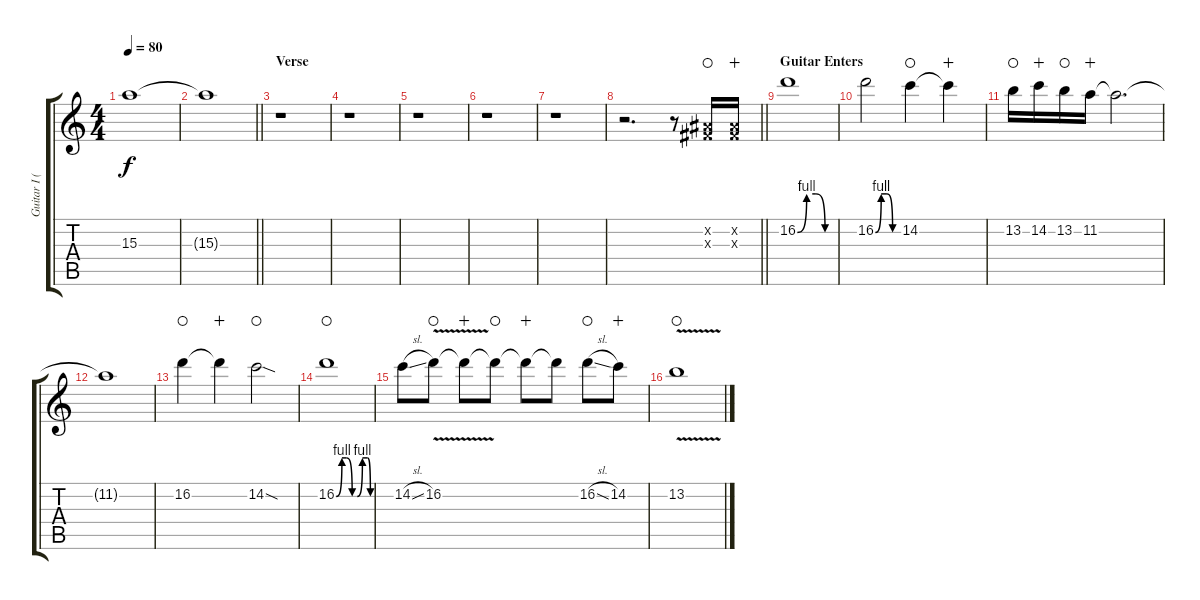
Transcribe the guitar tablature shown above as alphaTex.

\track ("Guitar I (Robin Finck)" "Guitar I (") {instrument overdrivenguitar}
\staff {score tabs}
\tuning (Eb4 Bb3 Gb3 Db3 Ab2 Eb2) {hide}
\ts (4 4)
\tempo 80
\clef g2
\ks c
15.3{t}.1{dy f} |
\barLineRight lightlight
15.3{t}.1 |
\section ("" "Verse")
r.1 |
r.1 |
r.1 |
r.1 |
r.1 |
\barLineRight lightlight
r.2{d} r.8 (0.2{x} 0.3{x}).16{waho} (0.2{x} 0.3{x}).16{wahc} |
\section ("" "Guitar Enters")
16.2{be (custom 0 0 15 4 30 4 45 0 60 0)}.1 |
16.2{be (custom 0 0 15 4 30 4 45 0 60 0)}.2 14.2.4{waho} 14.2{t}.4{wahc} |
13.2.16{waho} 14.2.16{wahc} 13.2.16{waho} 11.2.16{wahc} 11.2{t}.2{d} |
11.2{t}.1 |
16.2.4{waho} 16.2{t}.4{wahc} 14.2{sod}.2{waho} |
16.2{be (custom 0 0 10 4 18 4 28 0 37 0 46 4 55 4 60 0)}.1{waho} |
14.2{sl}.8 16.2{v}.8{waho} 16.2{t}.8{wahc} 16.2{t}.8{waho} 16.2{t}.8{wahc} 16.2{t}.8 16.2{sl}.8{waho} 14.2.8{wahc} |
13.2{v}.1{waho}
